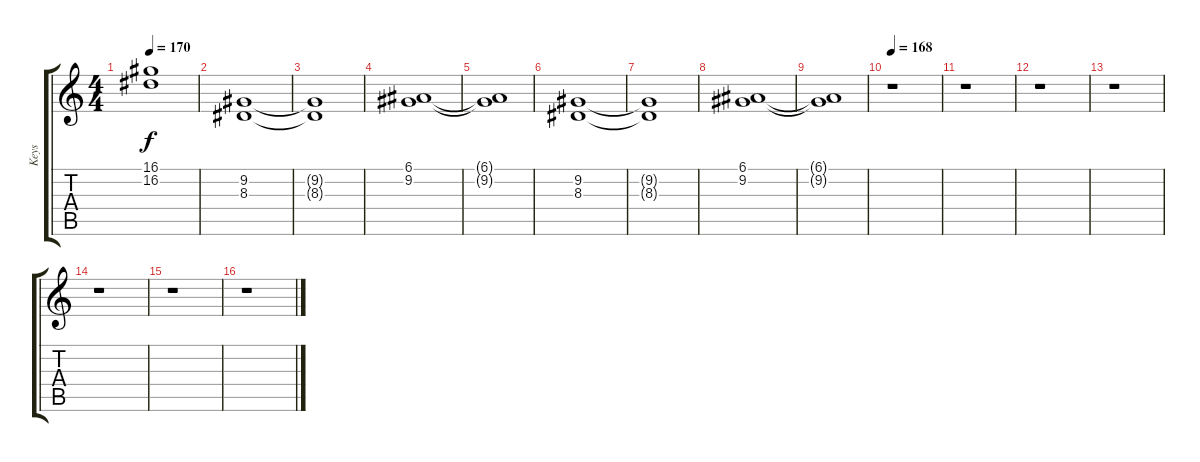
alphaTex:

\track ("Keys" "Keys") {instrument pad2warm}
\staff {score tabs}
\tuning (E4 B3 G3 D3 A2 E2) {hide}
\ts (4 4)
\tempo 170
\clef g2
\ks c
(16.1{t} 16.2{t}).1{dy f} |
(9.2 8.3).1 |
(9.2{t} 8.3{t}).1 |
(6.1 9.2).1 |
(6.1{t} 9.2{t}).1 |
(9.2 8.3).1 |
(9.2{t} 8.3{t}).1 |
(6.1 9.2).1 |
(6.1{t} 9.2{t}).1 |
\tempo 168
r.1 |
r.1 |
r.1 |
r.1 |
r.1 |
r.1 |
r.1
